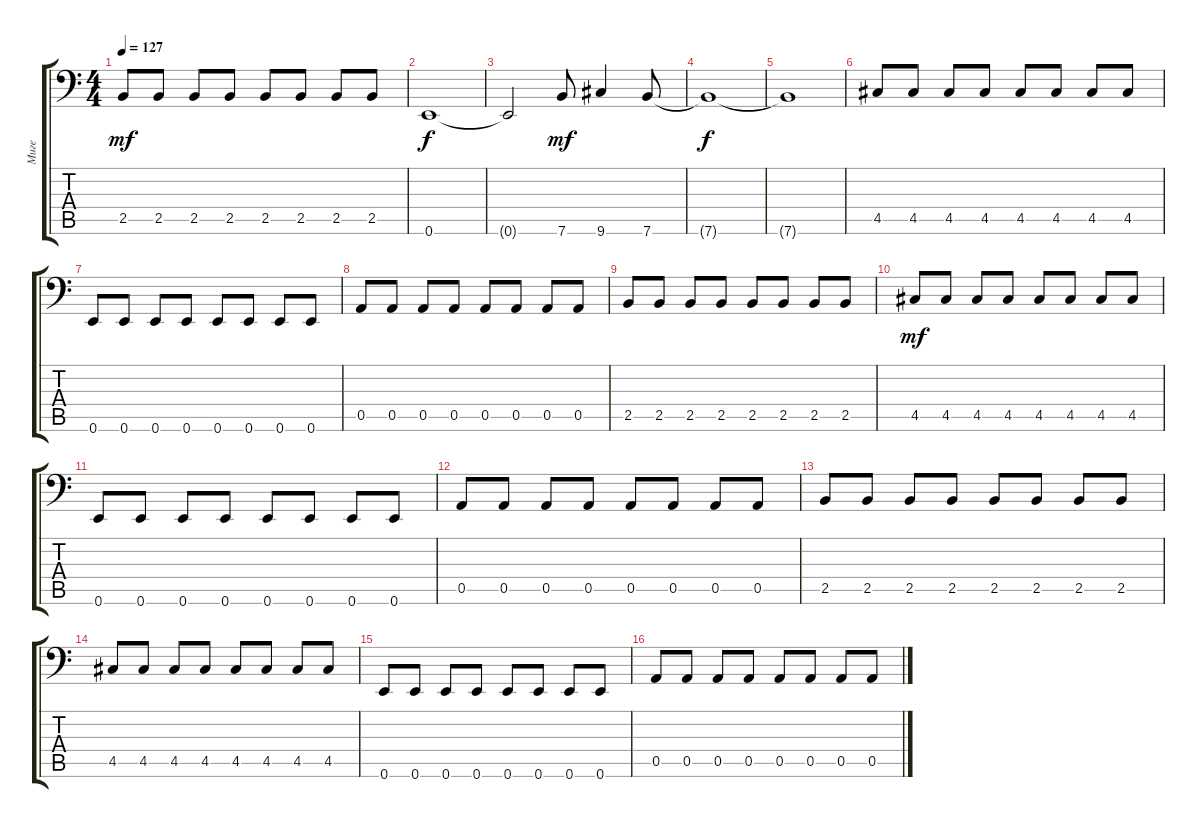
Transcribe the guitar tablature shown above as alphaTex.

\track ("Миге" "Миге") {instrument electricbassfinger}
\staff {score tabs}
\tuning (E3 B2 G2 D2 A1 E1) {hide}
\ts (4 4)
\tempo 127
\clef f4
\ks c
2.5.8{dy mf} 2.5.8 2.5.8 2.5.8 2.5.8 2.5.8 2.5.8 2.5.8 |
0.6.1{dy f} |
0.6{t}.2 7.6.8{dy mf} 9.6.4 7.6.8 |
7.6{t}.1{dy f} |
7.6{t}.1 |
4.5.8 4.5.8 4.5.8 4.5.8 4.5.8 4.5.8 4.5.8 4.5.8 |
0.6.8 0.6.8 0.6.8 0.6.8 0.6.8 0.6.8 0.6.8 0.6.8 |
0.5.8 0.5.8 0.5.8 0.5.8 0.5.8 0.5.8 0.5.8 0.5.8 |
2.5.8 2.5.8 2.5.8 2.5.8 2.5.8 2.5.8 2.5.8 2.5.8 |
4.5.8{dy mf} 4.5.8 4.5.8 4.5.8 4.5.8 4.5.8 4.5.8 4.5.8 |
0.6.8 0.6.8 0.6.8 0.6.8 0.6.8 0.6.8 0.6.8 0.6.8 |
0.5.8 0.5.8 0.5.8 0.5.8 0.5.8 0.5.8 0.5.8 0.5.8 |
2.5.8 2.5.8 2.5.8 2.5.8 2.5.8 2.5.8 2.5.8 2.5.8 |
4.5.8 4.5.8 4.5.8 4.5.8 4.5.8 4.5.8 4.5.8 4.5.8 |
0.6.8 0.6.8 0.6.8 0.6.8 0.6.8 0.6.8 0.6.8 0.6.8 |
0.5.8 0.5.8 0.5.8 0.5.8 0.5.8 0.5.8 0.5.8 0.5.8
